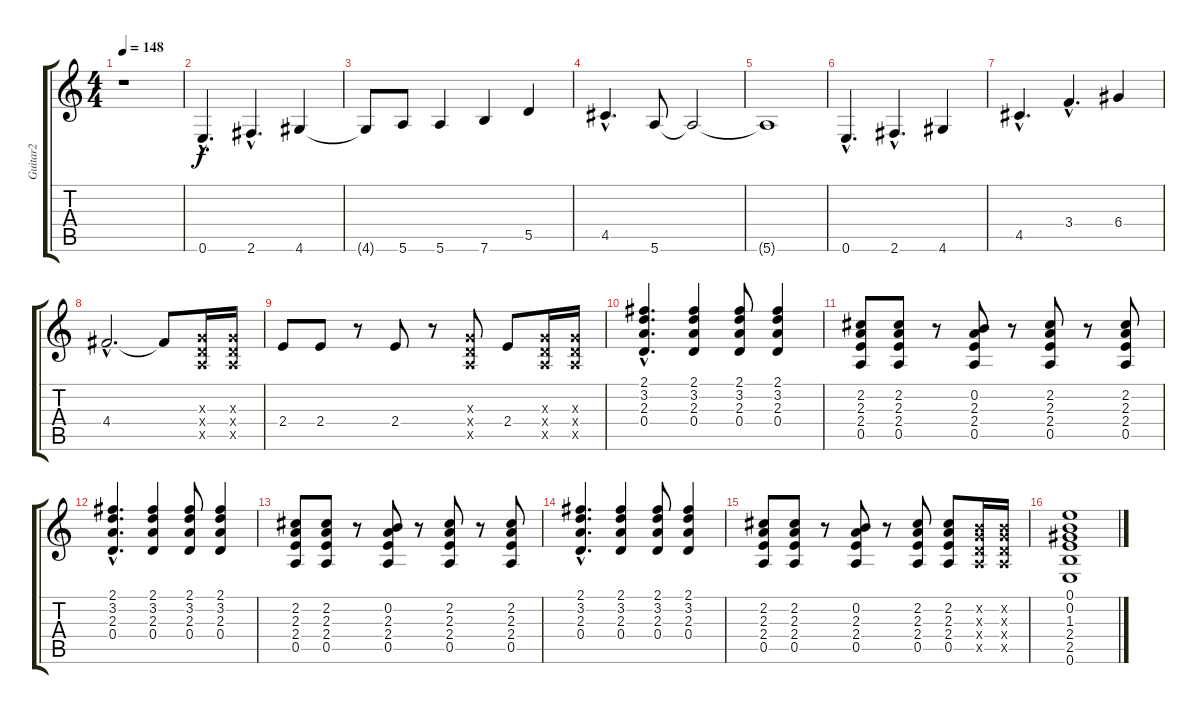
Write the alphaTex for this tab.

\track ("Guitar2" "Guitar2") {instrument distortionguitar}
\staff {score tabs}
\tuning (E4 B3 G3 D3 A2 E2) {hide}
\ts (4 4)
\tempo 148
\clef g2
\ks c
r.1{dy f} |
0.6{hac}.4{d} 2.6{hac}.4{d} 4.6.4 |
4.6{t}.8 5.6.8 5.6.4 7.6.4 5.5.4 |
4.5{hac}.4{d} 5.6.8 5.6{t}.2 |
5.6{t}.1 |
0.6{hac}.4{d} 2.6{hac}.4{d} 4.6.4 |
4.5{hac}.4{d} 3.4{hac}.4{d} 6.4.4 |
4.4{hac}.2{d} 4.4{t}.8 (0.3{x} 0.4{x} 0.5{x}).16 (0.3{x} 0.4{x} 0.5{x}).16 |
2.4.8 2.4.8 r.8 2.4.8 r.8 (0.3{x} 0.4{x} 0.5{x}).8 2.4.8 (0.3{x} 0.4{x} 0.5{x}).16 (0.3{x} 0.4{x} 0.5{x}).16 |
(2.1{hac} 3.2{hac} 2.3{hac} 0.4{hac}).4{d} (2.1 3.2 2.3 0.4).4 (2.1 3.2 2.3 0.4).8 (2.1 3.2 2.3 0.4).4 |
(2.2 2.3 2.4 0.5).8 (2.2 2.3 2.4 0.5).8 r.8 (0.2 2.3 2.4 0.5).8 r.8 (2.2 2.3 2.4 0.5).8 r.8 (2.2 2.3 2.4 0.5).8 |
(2.1{hac} 3.2{hac} 2.3{hac} 0.4{hac}).4{d} (2.1 3.2 2.3 0.4).4 (2.1 3.2 2.3 0.4).8 (2.1 3.2 2.3 0.4).4 |
(2.2 2.3 2.4 0.5).8 (2.2 2.3 2.4 0.5).8 r.8 (0.2 2.3 2.4 0.5).8 r.8 (2.2 2.3 2.4 0.5).8 r.8 (2.2 2.3 2.4 0.5).8 |
(2.1{hac} 3.2{hac} 2.3{hac} 0.4{hac}).4{d} (2.1 3.2 2.3 0.4).4 (2.1 3.2 2.3 0.4).8 (2.1 3.2 2.3 0.4).4 |
(2.2 2.3 2.4 0.5).8 (2.2 2.3 2.4 0.5).8 r.8 (0.2 2.3 2.4 0.5).8 r.8 (2.2 2.3 2.4 0.5).8 (2.2 2.3 2.4 0.5).8 (0.2{x} 0.3{x} 0.4{x} 0.5{x}).16 (0.2{x} 0.3{x} 0.4{x} 0.5{x}).16 |
(0.1 0.2 1.3 2.4 2.5 0.6).1
